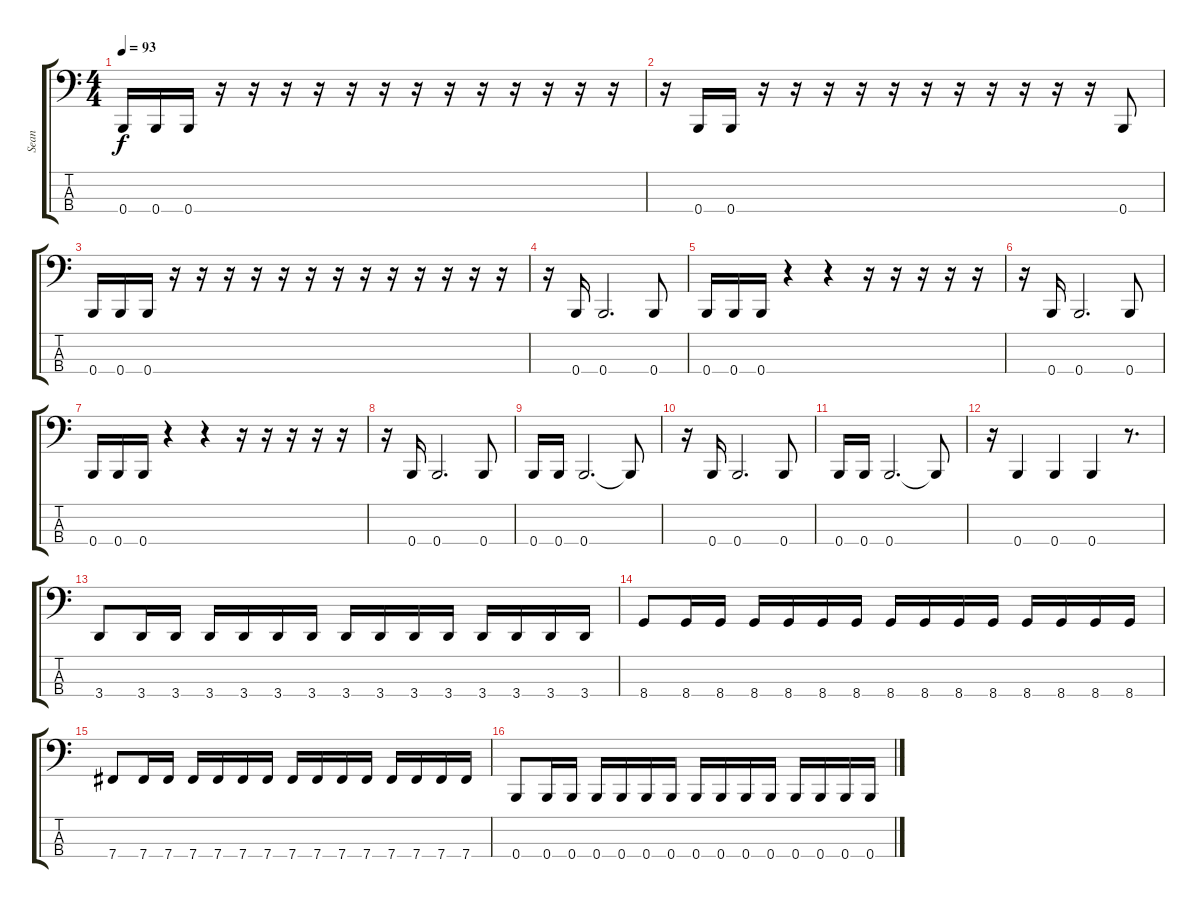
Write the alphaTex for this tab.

\track ("Sean" "Sean") {instrument electricbasspick}
\staff {score tabs}
\tuning (E2 B1 Gb1 B0) {hide}
\ts (4 4)
\tempo 93
\clef f4
\ks c
0.4.16{dy f} 0.4.16 0.4.16 r.16 r.16 r.16 r.16 r.16 r.16 r.16 r.16 r.16 r.16 r.16 r.16 r.16 |
r.16 0.4.16 0.4.16 r.16 r.16 r.16 r.16 r.16 r.16 r.16 r.16 r.16 r.16 r.16 0.4.8 |
0.4.16 0.4.16 0.4.16 r.16 r.16 r.16 r.16 r.16 r.16 r.16 r.16 r.16 r.16 r.16 r.16 r.16 |
r.16 0.4.16 0.4.2{d} 0.4.8 |
0.4.16 0.4.16 0.4.16 r.4 r.4 r.16 r.16 r.16 r.16 r.16 |
r.16 0.4.16 0.4.2{d} 0.4.8 |
0.4.16 0.4.16 0.4.16 r.4 r.4 r.16 r.16 r.16 r.16 r.16 |
r.16 0.4.16 0.4.2{d} 0.4.8 |
0.4.16 0.4.16 0.4.2{d} 0.4{t}.8 |
r.16 0.4.16 0.4.2{d} 0.4.8 |
0.4.16 0.4.16 0.4.2{d} 0.4{t}.8 |
r.16 0.4.4 0.4.4 0.4.4 r.8{d} |
3.4.8 3.4.16 3.4.16 3.4.16 3.4.16 3.4.16 3.4.16 3.4.16 3.4.16 3.4.16 3.4.16 3.4.16 3.4.16 3.4.16 3.4.16 |
8.4.8 8.4.16 8.4.16 8.4.16 8.4.16 8.4.16 8.4.16 8.4.16 8.4.16 8.4.16 8.4.16 8.4.16 8.4.16 8.4.16 8.4.16 |
7.4.8 7.4.16 7.4.16 7.4.16 7.4.16 7.4.16 7.4.16 7.4.16 7.4.16 7.4.16 7.4.16 7.4.16 7.4.16 7.4.16 7.4.16 |
0.4.8 0.4.16 0.4.16 0.4.16 0.4.16 0.4.16 0.4.16 0.4.16 0.4.16 0.4.16 0.4.16 0.4.16 0.4.16 0.4.16 0.4.16
